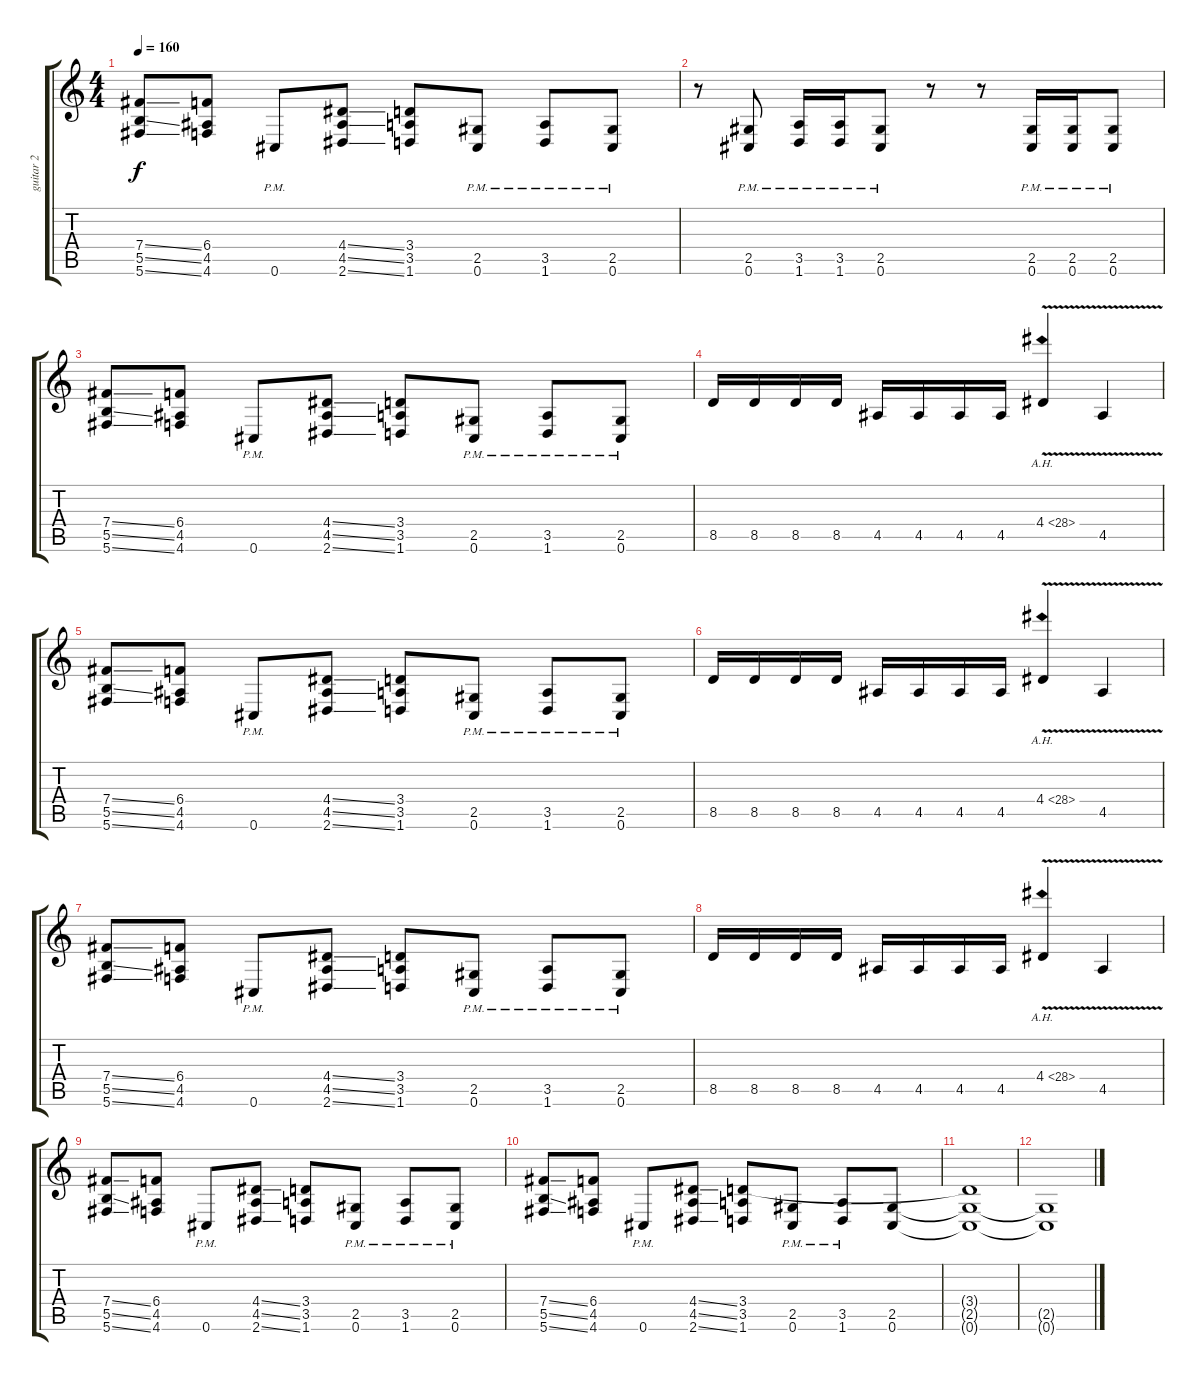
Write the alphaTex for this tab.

\track ("guitar 2" "guitar 2") {instrument overdrivenguitar}
\staff {score tabs}
\tuning (Db4 Ab3 E3 B2 Gb2 Db2) {hide}
\ts (4 4)
\tempo 160
\clef g2
\ks c
(7.4{ss} 5.5{ss} 5.6{ss}).8{dy f} (6.4 4.5 4.6).8 0.6{pm}.8 (4.4{ss} 4.5{ss} 2.6{ss}).8 (3.4 3.5 1.6).8 (2.5{pm} 0.6{pm}).8 (3.5{pm} 1.6{pm}).8 (2.5{pm} 0.6{pm}).8 |
r.8 (2.5{pm} 0.6{pm}).8 (3.5{pm} 1.6{pm}).16 (3.5{pm} 1.6{pm}).16 (2.5{pm} 0.6{pm}).8 r.8 r.8 (2.5{pm} 0.6{pm}).16 (2.5{pm} 0.6{pm}).16 (2.5{pm} 0.6{pm}).8 |
(7.4{ss} 5.5{ss} 5.6{ss}).8 (6.4 4.5 4.6).8 0.6{pm}.8 (4.4{ss} 4.5{ss} 2.6{ss}).8 (3.4 3.5 1.6).8 (2.5{pm} 0.6{pm}).8 (3.5{pm} 1.6{pm}).8 (2.5{pm} 0.6{pm}).8 |
8.5.16 8.5.16 8.5.16 8.5.16 4.5.16 4.5.16 4.5.16 4.5.16 4.4{ah 24 v}.4 4.5{v}.4 |
(7.4{ss} 5.5{ss} 5.6{ss}).8 (6.4 4.5 4.6).8 0.6{pm}.8 (4.4{ss} 4.5{ss} 2.6{ss}).8 (3.4 3.5 1.6).8 (2.5{pm} 0.6{pm}).8 (3.5{pm} 1.6{pm}).8 (2.5{pm} 0.6{pm}).8 |
8.5.16 8.5.16 8.5.16 8.5.16 4.5.16 4.5.16 4.5.16 4.5.16 4.4{ah 24 v}.4 4.5{v}.4 |
(7.4{ss} 5.5{ss} 5.6{ss}).8 (6.4 4.5 4.6).8 0.6{pm}.8 (4.4{ss} 4.5{ss} 2.6{ss}).8 (3.4 3.5 1.6).8 (2.5{pm} 0.6{pm}).8 (3.5{pm} 1.6{pm}).8 (2.5{pm} 0.6{pm}).8 |
8.5.16 8.5.16 8.5.16 8.5.16 4.5.16 4.5.16 4.5.16 4.5.16 4.4{ah 24 v}.4 4.5{v}.4 |
(7.4{ss} 5.5{ss} 5.6{ss}).8 (6.4 4.5 4.6).8 0.6{pm}.8 (4.4{ss} 4.5{ss} 2.6{ss}).8 (3.4 3.5 1.6).8 (2.5{pm} 0.6{pm}).8 (3.5{pm} 1.6{pm}).8 (2.5{pm} 0.6{pm}).8 |
(7.4{ss} 5.5{ss} 5.6{ss}).8 (6.4 4.5 4.6).8 0.6{pm}.8 (4.4{ss} 4.5{ss} 2.6{ss}).8 (3.4 3.5 1.6).8 (2.5{pm} 0.6{pm}).8 (3.5{pm} 1.6{pm}).8 (2.5 0.6).8 |
(3.4{t} 2.5{t} 0.6{t}).1 |
(2.5{t} 0.6{t}).1
